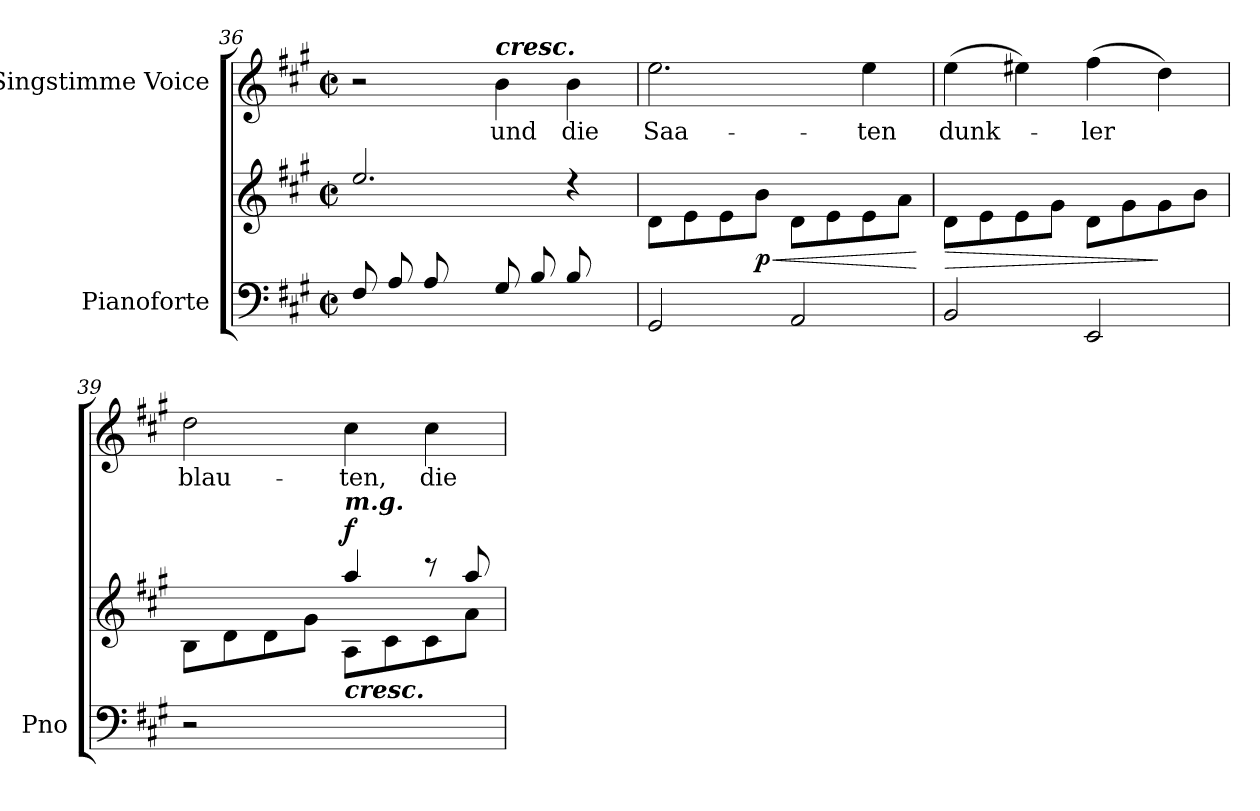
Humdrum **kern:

**kern	**kern	**dynam	**kern	**text
*part2	*part2	*part2	*part1	*part1
*staff3	*staff2	*staff2/3	*staff1	*staff1
*I"Pianoforte	*	*	*I"Singstimme Voice	*
*I'Pno	*	*	*	*
*clefF4	*clefG2	*	*clefG2	*
*k[f#c#g#]	*k[f#c#g#]	*	*k[f#c#g#]	*
*M2/2	*M2/2	*	*M2/2	*
*met(c|)	*met(c|)	*	*met(c|)	*
=36	=36	=36	=36	=36
*	*^	*	*	*
8F#/L	2.ee/	4.ryy	.	2r	.
8A/	.	.	.	.	.
8A/	.	.	.	.	.
8ryy	.	8e\J	.	.	.
!	!	!	!	!LO:TX:a:Bi:t=cresc.	!
!	!	!	!	!	!LO:LY:b
8G#/L	.	4.ryy	.	4b\	und
8B/	.	.	.	.	.
!	!	!	!	!	!LO:LY:b
8B/	4r	.	.	4b\	die
8ryy	.	8e\J	.	.	.
=37	=37	=37	=37	=37	=37
!	!	!	!	!	!LO:LY:b
*	*v	*v	*	*	*
2GG#/	8d\L	.	2.ee\	Saa-
.	8e\	.	.	.
.	8e\	.	.	.
!	!	!LO:HP:b	!	!
!	!	!LO:DY:n=1:b	!	!
.	8b\J	< p	.	.
2AA/	8d\L	.	.	.
.	8e\	.	.	.
!	!	!	!	!LO:LY:b
.	8e\	.	4ee\	-ten
.	8a\J	.	.	.
.	.	[	.	.
=38	=38	=38	=38	=38
!	!	!LO:HP:b	!	!LO:LY:b
2BB/	8d\L	>	(>4ee\	dunk-
.	8e\	.	.	.
.	8e\	.	4ee#X\)	.
.	8g#\J	.	.	.
!	!	!	!	!LO:LY:b
2EE/	8d\L	.	(>4ff#\	-ler
.	8g#\	.	.	.
.	8g#\	]	4dd\)	.
.	8b\J	.	.	.
!!LO:PB:g=z
=39	=39	=39	=39	=39
*	*^	*	*	*
!	!	!	!	!	!LO:LY:b
2r	8B\L	2ryy	.	2dd\	blau-
.	8d\	.	.	.	.
.	8d\	.	.	.	.
.	8g#\J	.	.	.	.
!	!LO:TX:a:Bi:t=m.g.	!	!	!	!
!LO:TX:a:Bi:t=cresc.	!	!	!	!	!
!	!	!	!LO:DY:a	!	!LO:LY:b
2ryy	4aa/	8A\L	f	4cc#\	-ten,
.	.	8c#\	.	.	.
!	!	!	!	!	!LO:LY:b
.	8r	8c#\	.	4cc#\	die
.	8aa/	8a\J	.	.	.
*	*v	*v	*	*	*
=	=	=	=	=
*-	*-	*-	*-	*-
